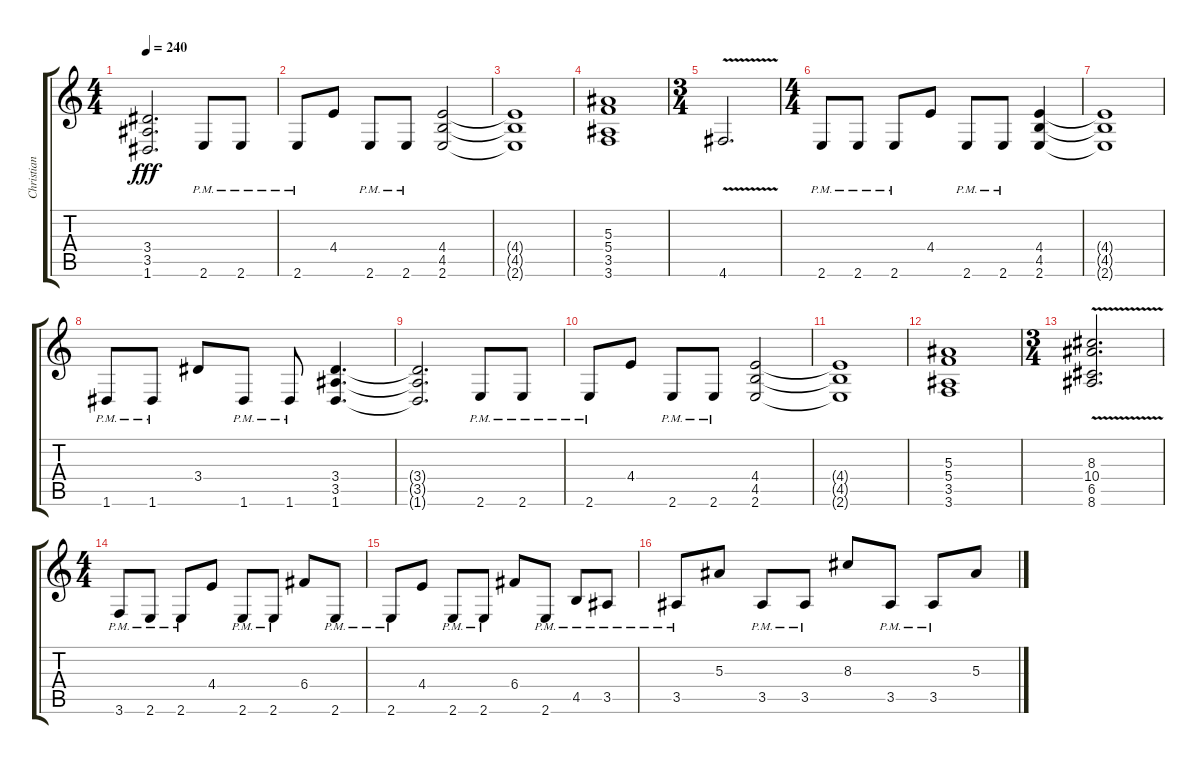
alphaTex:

\track ("Christian Muenzer" "Christian ") {instrument distortionguitar}
\staff {score tabs}
\tuning (D4 A3 F3 C3 G2 D2) {hide}
\ts (4 4)
\tempo 240
\clef g2
\ks c
(3.4{t} 3.5{t} 1.6{t}).2{d dy fff} 2.6{pm}.8 2.6{pm}.8 |
2.6{pm}.8 4.4.8 2.6{pm}.8 2.6{pm}.8 (4.4 4.5 2.6).2 |
(4.4{t} 4.5{t} 2.6{t}).1 |
(5.3 5.4 3.5 3.6).1 |
\ts (3 4)
4.6{v}.2{d} |
\ts (4 4)
2.6{pm}.8 2.6{pm}.8 2.6{pm}.8 4.4.8 2.6{pm}.8 2.6{pm}.8 (4.4 4.5 2.6).4 |
(4.4{t} 4.5{t} 2.6{t}).1 |
1.6{pm}.8 1.6{pm}.8 3.4.8 1.6{pm}.8 1.6{pm}.8 (3.4 3.5 1.6).4{d} |
(3.4{t} 3.5{t} 1.6{t}).2{d} 2.6{pm}.8 2.6{pm}.8 |
2.6{pm}.8 4.4.8 2.6{pm}.8 2.6{pm}.8 (4.4 4.5 2.6).2 |
(4.4{t} 4.5{t} 2.6{t}).1 |
(5.3 5.4 3.5 3.6).1 |
\ts (3 4)
(8.3{v} 10.4{v} 6.5{v} 8.6{v}).2{d} |
\ts (4 4)
3.6{pm}.8 2.6{pm}.8 2.6{pm}.8 4.4.8 2.6{pm}.8 2.6{pm}.8 6.4.8 2.6{pm}.8 |
2.6{pm}.8 4.4.8 2.6{pm}.8 2.6{pm}.8 6.4.8 2.6{pm}.8 4.5{pm}.8 3.5{pm}.8 |
3.5{pm}.8 5.3.8 3.5{pm}.8 3.5{pm}.8 8.3.8 3.5{pm}.8 3.5{pm}.8 5.3.8
